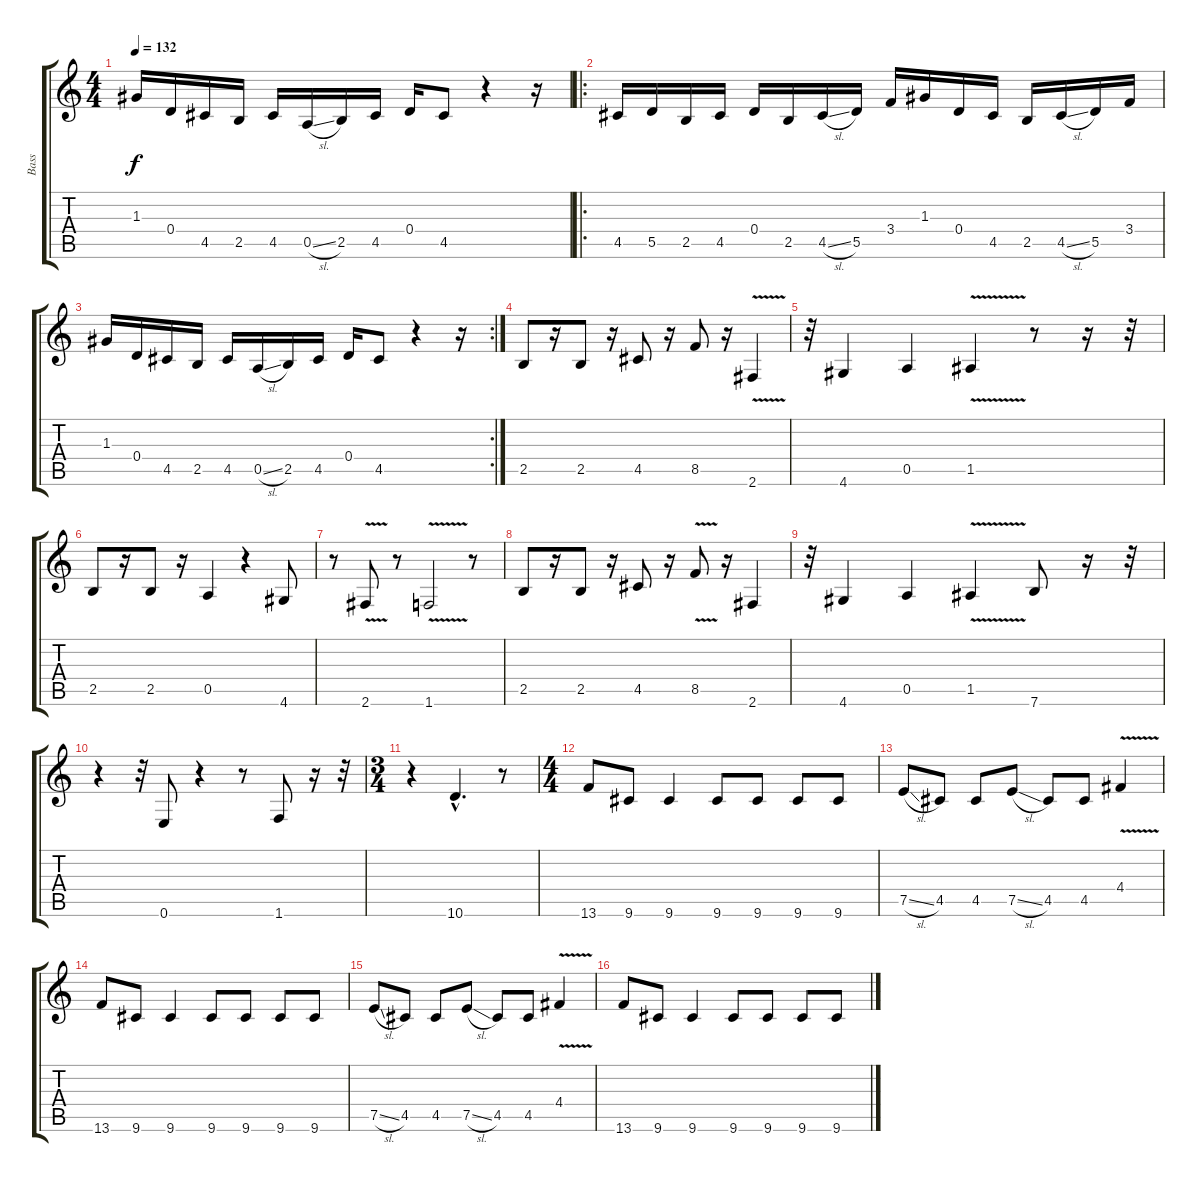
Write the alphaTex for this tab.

\track ("Bass" "Bass") {instrument electricbasspick}
\staff {score tabs}
\tuning (E4 B3 G3 D3 A2 E2) {hide}
\ts (4 4)
\tempo 132
\clef g2
\ks c
1.3.16{dy f} 0.4.16 4.5.16 2.5.16 4.5.16 0.5{sl}.16 2.5.16 4.5.16 0.4.16 4.5.8 r.4 r.16 |
\ro
4.5.16 5.5.16 2.5.16 4.5.16 0.4.16 2.5.16 4.5{sl}.16 5.5.16 3.4.16 1.3.16 0.4.16 4.5.16 2.5.16 4.5{sl}.16 5.5.16 3.4.16 |
\rc 2
1.3.16 0.4.16 4.5.16 2.5.16 4.5.16 0.5{sl}.16 2.5.16 4.5.16 0.4.16 4.5.8 r.4 r.16 |
2.5.8 r.16 2.5.8 r.16 4.5.8 r.16 8.5.8 r.16 2.6{v}.4 |
r.32 4.6.4 0.5.4 1.5{v}.4 r.8 r.16 r.32 |
2.5.8 r.16 2.5.8 r.16 0.5.4 r.4 4.6.8 |
r.8 2.6{v}.8 r.8 1.6{v}.2 r.8 |
2.5.8 r.16 2.5.8 r.16 4.5.8 r.16 8.5{v}.8 r.16 2.6.4 |
r.32 4.6.4 0.5.4 1.5{v}.4 7.6.8 r.16 r.32 |
r.4 r.32 0.6.8 r.4 r.8 1.6.8 r.16 r.32 |
\ts (3 4)
r.4 10.6{hac}.4{d} r.8 |
\ts (4 4)
13.6.8 9.6.8 9.6.4 9.6.8 9.6.8 9.6.8 9.6.8 |
7.5{sl}.8 4.5.8 4.5.8 7.5{sl}.8 4.5.8 4.5.8 4.4{v}.4 |
13.6.8 9.6.8 9.6.4 9.6.8 9.6.8 9.6.8 9.6.8 |
7.5{sl}.8 4.5.8 4.5.8 7.5{sl}.8 4.5.8 4.5.8 4.4{v}.4 |
13.6.8 9.6.8 9.6.4 9.6.8 9.6.8 9.6.8 9.6.8
